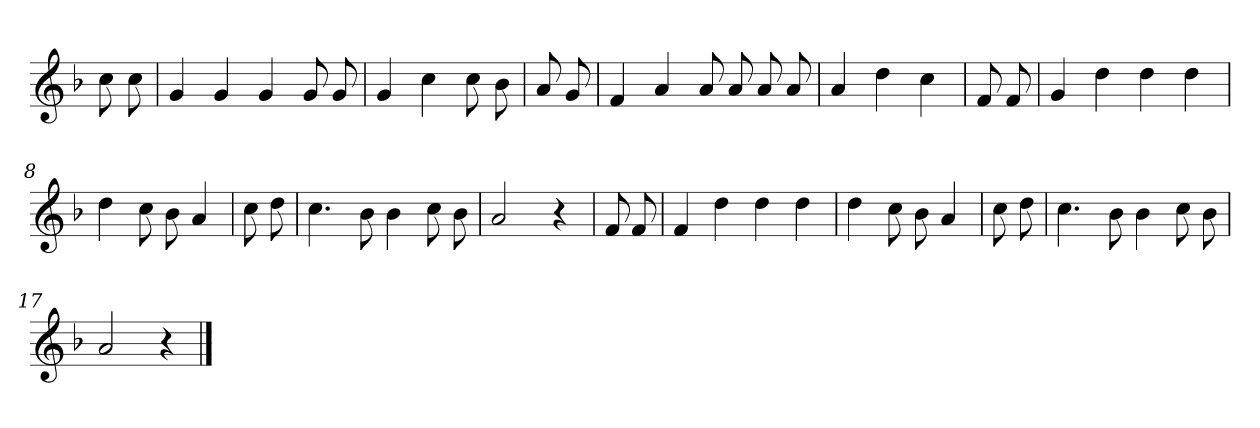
**kern
*part1
*staff1
*clefG2
*k[b-]
*F:
=
8cc
8cc
=1
4g
4g
4g
8g
8g
=2
4g
4cc
8cc
8b-
=3
8a
8g
=4
4f
4a
8a
8a
8a
8a
=5
4a
4dd
4cc
=6
8f
8f
=7
4g
4dd
4dd
4dd
=8
4dd
8cc
8b-
4a
=9
8cc
8dd
=10
4.cc
8b-
4b-
8cc
8b-
=11
2a
4r
=12
8f
8f
=13
4f
4dd
4dd
4dd
=14
4dd
8cc
8b-
4a
=15
8cc
8dd
=16
4.cc
8b-
4b-
8cc
8b-
=17
2a
4r
==
*-
